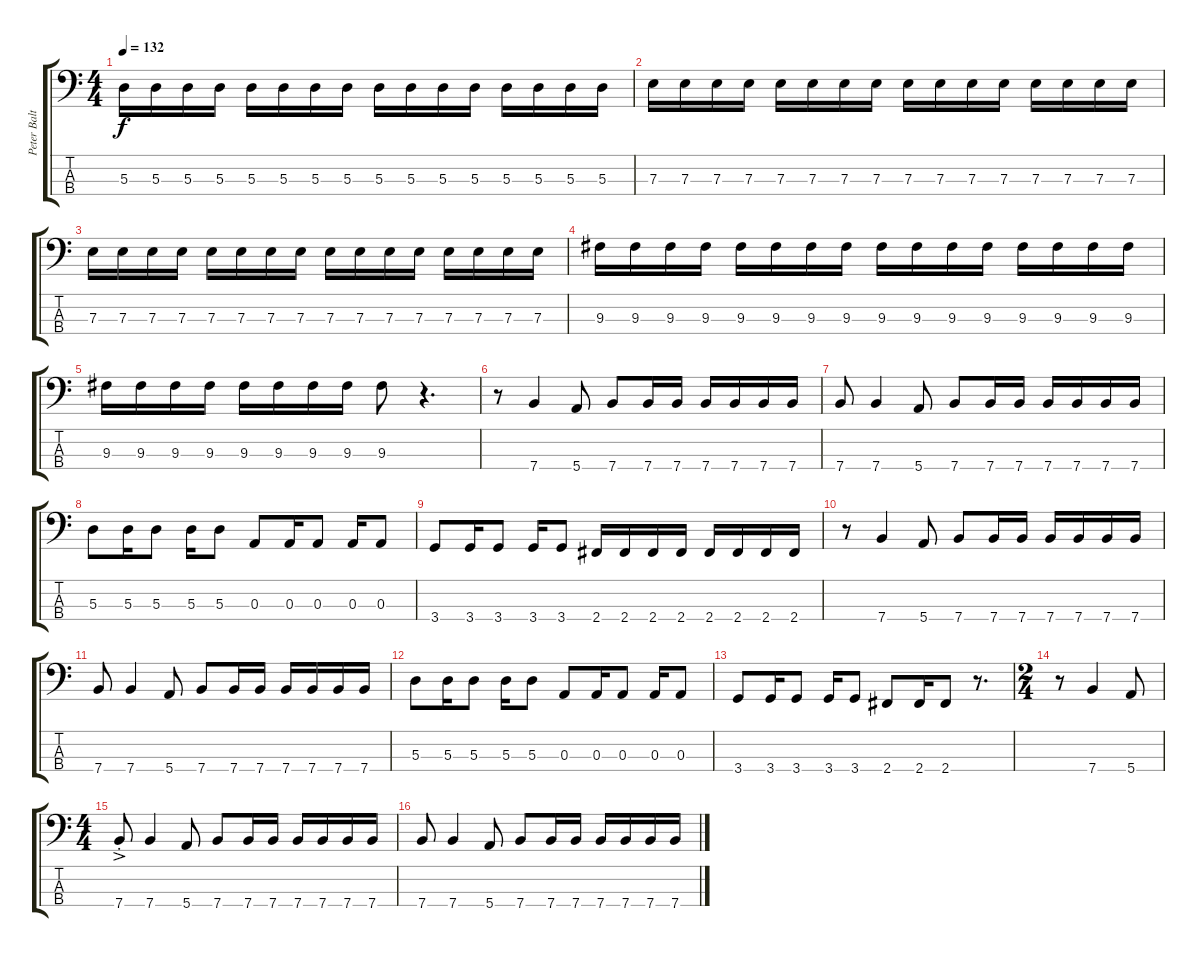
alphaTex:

\track ("Peter Baltes " "Peter Balt") {instrument electricbassfinger}
\staff {score tabs}
\tuning (G2 D2 A1 E1) {hide}
\ts (4 4)
\tempo 132
\clef f4
\ks c
5.3.16{dy f} 5.3.16 5.3.16 5.3.16 5.3.16 5.3.16 5.3.16 5.3.16 5.3.16 5.3.16 5.3.16 5.3.16 5.3.16 5.3.16 5.3.16 5.3.16 |
7.3.16 7.3.16 7.3.16 7.3.16 7.3.16 7.3.16 7.3.16 7.3.16 7.3.16 7.3.16 7.3.16 7.3.16 7.3.16 7.3.16 7.3.16 7.3.16 |
7.3.16 7.3.16 7.3.16 7.3.16 7.3.16 7.3.16 7.3.16 7.3.16 7.3.16 7.3.16 7.3.16 7.3.16 7.3.16 7.3.16 7.3.16 7.3.16 |
9.3.16 9.3.16 9.3.16 9.3.16 9.3.16 9.3.16 9.3.16 9.3.16 9.3.16 9.3.16 9.3.16 9.3.16 9.3.16 9.3.16 9.3.16 9.3.16 |
9.3.16 9.3.16 9.3.16 9.3.16 9.3.16 9.3.16 9.3.16 9.3.16 9.3.8 r.4{d} |
r.8 7.4.4 5.4.8 7.4.8 7.4.16 7.4.16 7.4.16 7.4.16 7.4.16 7.4.16 |
7.4.8 7.4.4 5.4.8 7.4.8 7.4.16 7.4.16 7.4.16 7.4.16 7.4.16 7.4.16 |
5.3.8 5.3.16 5.3.8 5.3.16 5.3.8 0.3.8 0.3.16 0.3.8 0.3.16 0.3.8 |
3.4.8 3.4.16 3.4.8 3.4.16 3.4.8 2.4.16 2.4.16 2.4.16 2.4.16 2.4.16 2.4.16 2.4.16 2.4.16 |
r.8 7.4.4 5.4.8 7.4.8 7.4.16 7.4.16 7.4.16 7.4.16 7.4.16 7.4.16 |
7.4.8 7.4.4 5.4.8 7.4.8 7.4.16 7.4.16 7.4.16 7.4.16 7.4.16 7.4.16 |
5.3.8 5.3.16 5.3.8 5.3.16 5.3.8 0.3.8 0.3.16 0.3.8 0.3.16 0.3.8 |
3.4.8 3.4.16 3.4.8 3.4.16 3.4.8 2.4.8 2.4.16 2.4.8 r.8{d} |
\ts (2 4)
r.8 7.4.4 5.4.8 |
\ts (4 4)
7.4{ac st}.8 7.4.4 5.4.8 7.4.8 7.4.16 7.4.16 7.4.16 7.4.16 7.4.16 7.4.16 |
7.4.8 7.4.4 5.4.8 7.4.8 7.4.16 7.4.16 7.4.16 7.4.16 7.4.16 7.4.16
